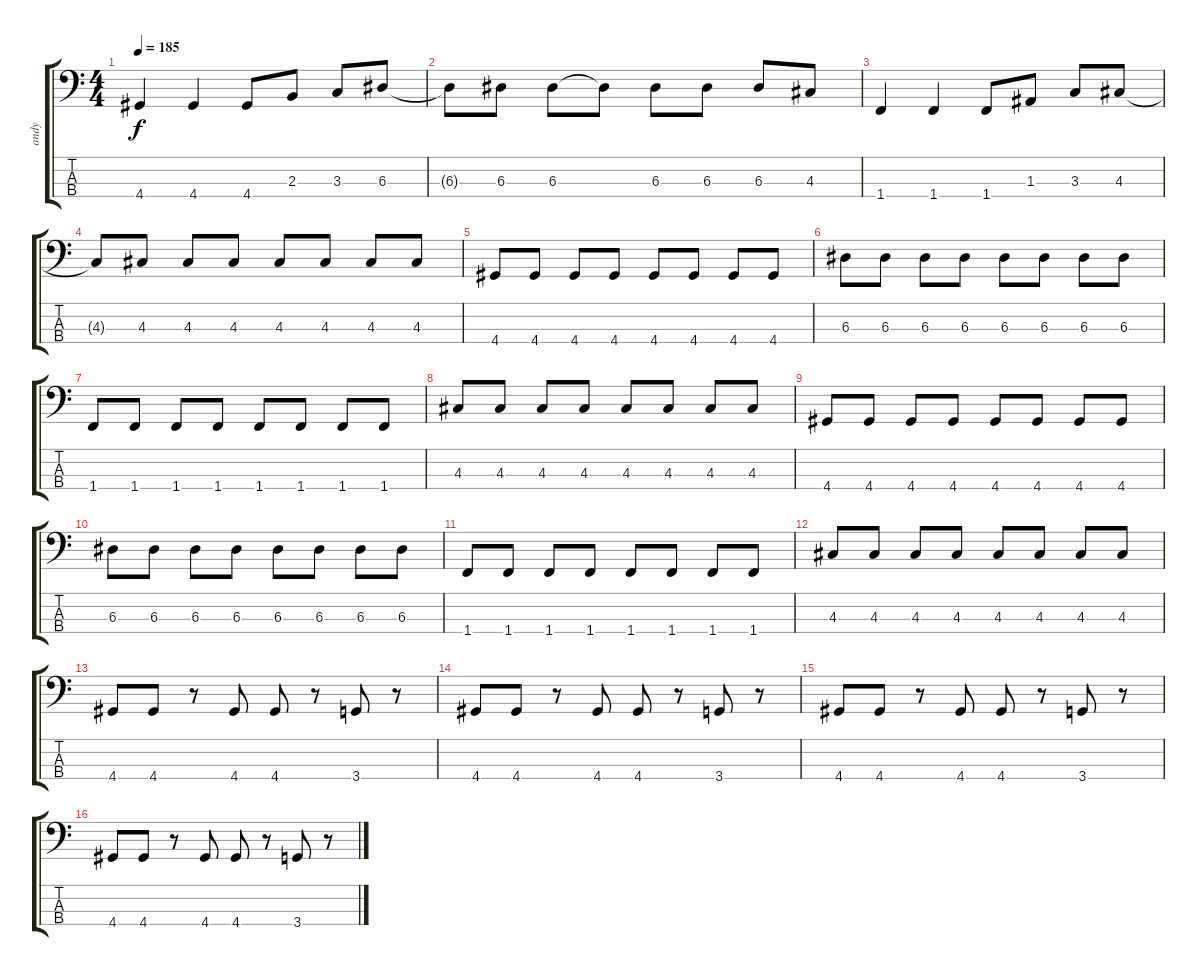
\track ("andy" "andy") {instrument electricbassfinger}
\staff {score tabs}
\tuning (G2 D2 A1 E1) {hide}
\ts (4 4)
\tempo 185
\clef f4
\ks c
4.4.4{dy f} 4.4.4 4.4.8 2.3.8 3.3.8 6.3.8 |
6.3{t}.8 6.3.8 6.3.8 6.3{t}.8 6.3.8 6.3.8 6.3.8 4.3.8 |
1.4.4 1.4.4 1.4.8 1.3.8 3.3.8 4.3.8 |
4.3{t}.8 4.3.8 4.3.8 4.3.8 4.3.8 4.3.8 4.3.8 4.3.8 |
4.4.8 4.4.8 4.4.8 4.4.8 4.4.8 4.4.8 4.4.8 4.4.8 |
6.3.8 6.3.8 6.3.8 6.3.8 6.3.8 6.3.8 6.3.8 6.3.8 |
1.4.8 1.4.8 1.4.8 1.4.8 1.4.8 1.4.8 1.4.8 1.4.8 |
4.3.8 4.3.8 4.3.8 4.3.8 4.3.8 4.3.8 4.3.8 4.3.8 |
4.4.8 4.4.8 4.4.8 4.4.8 4.4.8 4.4.8 4.4.8 4.4.8 |
6.3.8 6.3.8 6.3.8 6.3.8 6.3.8 6.3.8 6.3.8 6.3.8 |
1.4.8 1.4.8 1.4.8 1.4.8 1.4.8 1.4.8 1.4.8 1.4.8 |
4.3.8 4.3.8 4.3.8 4.3.8 4.3.8 4.3.8 4.3.8 4.3.8 |
4.4.8 4.4.8 r.8 4.4.8 4.4.8 r.8 3.4.8 r.8 |
4.4.8 4.4.8 r.8 4.4.8 4.4.8 r.8 3.4.8 r.8 |
4.4.8 4.4.8 r.8 4.4.8 4.4.8 r.8 3.4.8 r.8 |
4.4.8 4.4.8 r.8 4.4.8 4.4.8 r.8 3.4.8 r.8
